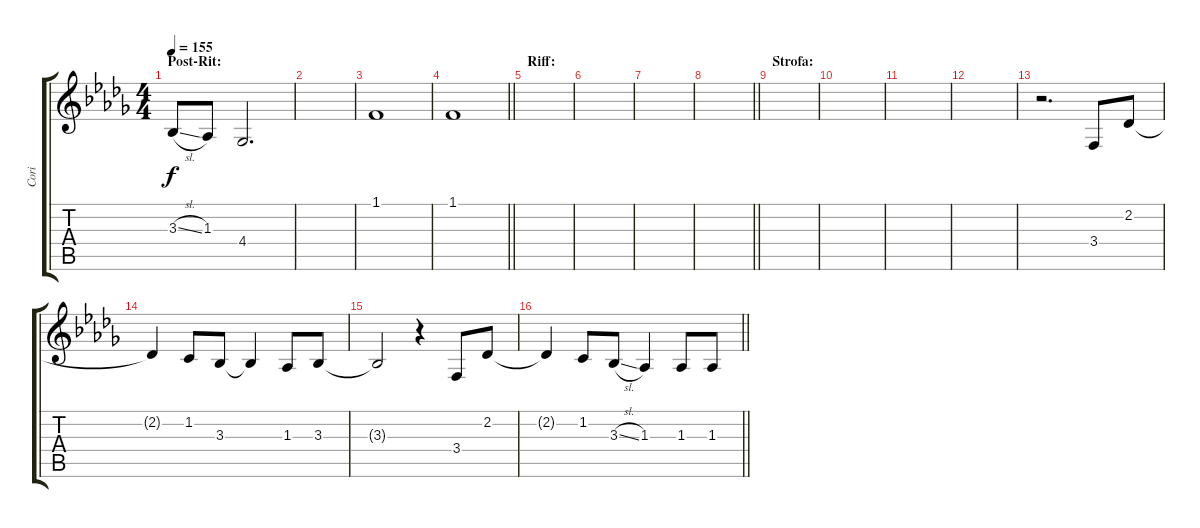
\track ("Cori" "Cori") {instrument clarinet}
\staff {score tabs}
\tuning (E4 B3 G3 D3 A2 E2) {hide}
\ts (4 4)
\section ("" "Post-Rit:")
\tempo 155
\clef g2
\ks bbminor
3.3{sl t}.8{dy f} 1.3.8 4.4.2{d} |
|
1.1.1 |
\barLineRight lightlight
1.1.1 |
\section ("" "Riff:")
|
|
|
\barLineRight lightlight
|
\section ("" "Strofa:")
|
|
|
|
r.2{d} 3.4.8 2.2.8 |
2.2{t}.4 1.2.8 3.3.8 3.3{t}.4 1.3.8 3.3.8 |
3.3{t}.2 r.4 3.4.8 2.2.8 |
\barLineRight lightlight
2.2{t}.4 1.2.8 3.3{sl}.8 1.3.4 1.3.8 1.3.8
